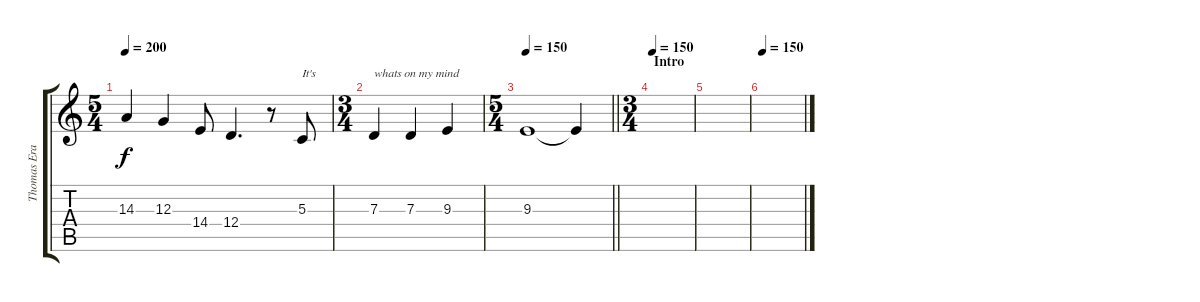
\track ("Thomas Erak" "Thomas Era") {instrument lead6voice}
\staff {score tabs}
\tuning (E4 B3 G3 D3 A2 E2) {hide}
\ts (5 4)
\tempo 200
\clef g2
\ks c
14.3.4{dy f} 12.3.4 14.4.8 12.4.4{d} r.8 5.3.8{txt "It's"} |
\ts (3 4)
7.3.4{txt "whats on my mind"} 7.3.4 9.3.4 |
\ts (5 4)
\tempo 150
\barLineRight lightlight
9.3.1 9.3{t}.4 |
\ts (3 4)
\section ("" "Intro ")
\tempo 150
|
|
\tempo 150
